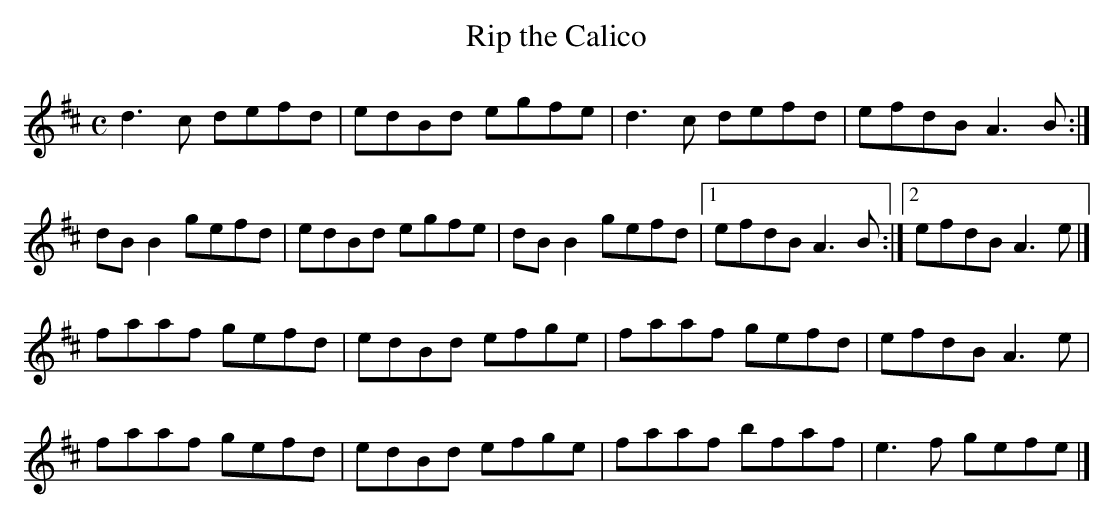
X:1
T:Rip the Calico
M:C
L:1/8
K:D Major
d3c defd|edBd egfe|d3c defd|efdB A3B:|!
dBB2 gefd|edBd egfe|dBB2 gefd|[1 efdB A3B:|[2 efdB A3e|]!
faaf gefd|edBd efge|faaf gefd|efdB A3e|!
faaf gefd|edBd efge|faaf bfaf|e3f gefe|]!
